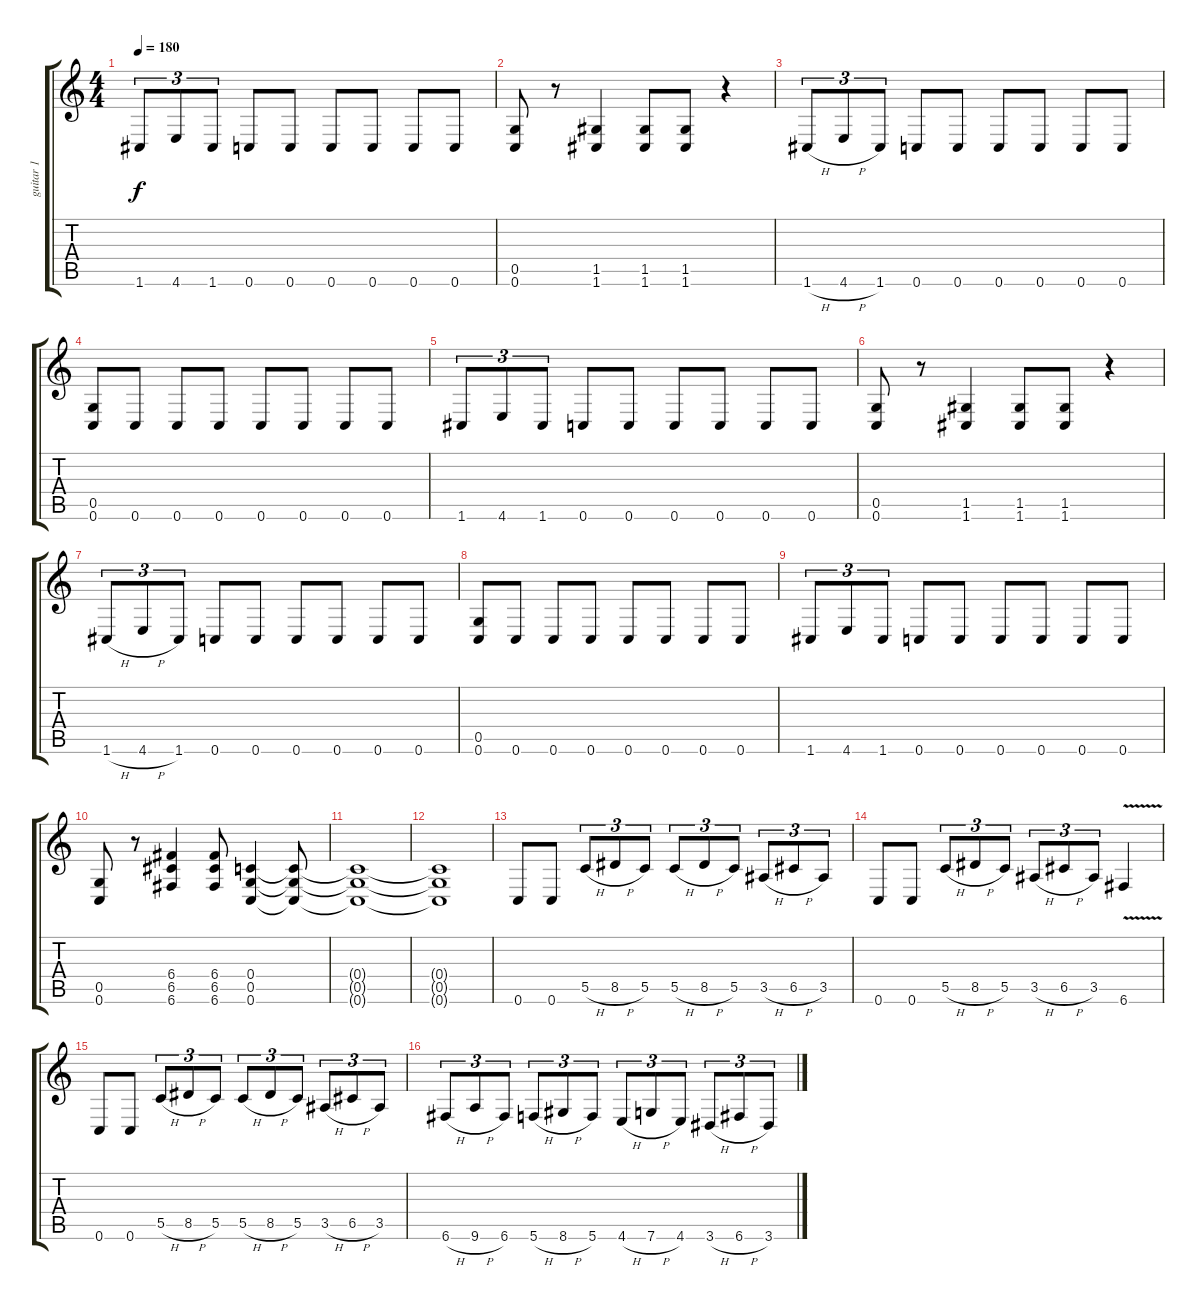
\track ("guitar 1" "guitar 1") {instrument distortionguitar}
\staff {score tabs}
\tuning (D4 A3 F3 C3 G2 C2) {hide}
\ts (4 4)
\tempo 180
\clef g2
\ks c
1.6.8{tu (3 2) dy f} 4.6.8{tu (3 2)} 1.6.8{tu (3 2)} 0.6.8 0.6.8 0.6.8 0.6.8 0.6.8 0.6.8 |
(0.5 0.6).8 r.8 (1.5 1.6).4 (1.5 1.6).8 (1.5 1.6).8 r.4 |
1.6{h}.8{tu (3 2)} 4.6{h}.8{tu (3 2)} 1.6.8{tu (3 2)} 0.6.8 0.6.8 0.6.8 0.6.8 0.6.8 0.6.8 |
(0.5 0.6).8 0.6.8 0.6.8 0.6.8 0.6.8 0.6.8 0.6.8 0.6.8 |
1.6.8{tu (3 2)} 4.6.8{tu (3 2)} 1.6.8{tu (3 2)} 0.6.8 0.6.8 0.6.8 0.6.8 0.6.8 0.6.8 |
(0.5 0.6).8 r.8 (1.5 1.6).4 (1.5 1.6).8 (1.5 1.6).8 r.4 |
1.6{h}.8{tu (3 2)} 4.6{h}.8{tu (3 2)} 1.6.8{tu (3 2)} 0.6.8 0.6.8 0.6.8 0.6.8 0.6.8 0.6.8 |
(0.5 0.6).8 0.6.8 0.6.8 0.6.8 0.6.8 0.6.8 0.6.8 0.6.8 |
1.6.8{tu (3 2)} 4.6.8{tu (3 2)} 1.6.8{tu (3 2)} 0.6.8 0.6.8 0.6.8 0.6.8 0.6.8 0.6.8 |
(0.5 0.6).8 r.8 (6.4 6.5 6.6).4 (6.4 6.5 6.6).8 (0.4 0.5 0.6).4 (0.4{t} 0.5{t} 0.6{t}).8 |
(0.4{t} 0.5{t} 0.6{t}).1 |
(0.4{t} 0.5{t} 0.6{t}).1 |
0.6.8 0.6.8 5.5{h}.8{tu (3 2)} 8.5{h}.8{tu (3 2)} 5.5.8{tu (3 2)} 5.5{h}.8{tu (3 2)} 8.5{h}.8{tu (3 2)} 5.5.8{tu (3 2)} 3.5{h}.8{tu (3 2)} 6.5{h}.8{tu (3 2)} 3.5.8{tu (3 2)} |
0.6.8 0.6.8 5.5{h}.8{tu (3 2)} 8.5{h}.8{tu (3 2)} 5.5.8{tu (3 2)} 3.5{h}.8{tu (3 2)} 6.5{h}.8{tu (3 2)} 3.5.8{tu (3 2)} 6.6{v}.4 |
0.6.8 0.6.8 5.5{h}.8{tu (3 2)} 8.5{h}.8{tu (3 2)} 5.5.8{tu (3 2)} 5.5{h}.8{tu (3 2)} 8.5{h}.8{tu (3 2)} 5.5.8{tu (3 2)} 3.5{h}.8{tu (3 2)} 6.5{h}.8{tu (3 2)} 3.5.8{tu (3 2)} |
6.6{h}.8{tu (3 2)} 9.6{h}.8{tu (3 2)} 6.6.8{tu (3 2)} 5.6{h}.8{tu (3 2)} 8.6{h}.8{tu (3 2)} 5.6.8{tu (3 2)} 4.6{h}.8{tu (3 2)} 7.6{h}.8{tu (3 2)} 4.6.8{tu (3 2)} 3.6{h}.8{tu (3 2)} 6.6{h}.8{tu (3 2)} 3.6.8{tu (3 2)}
